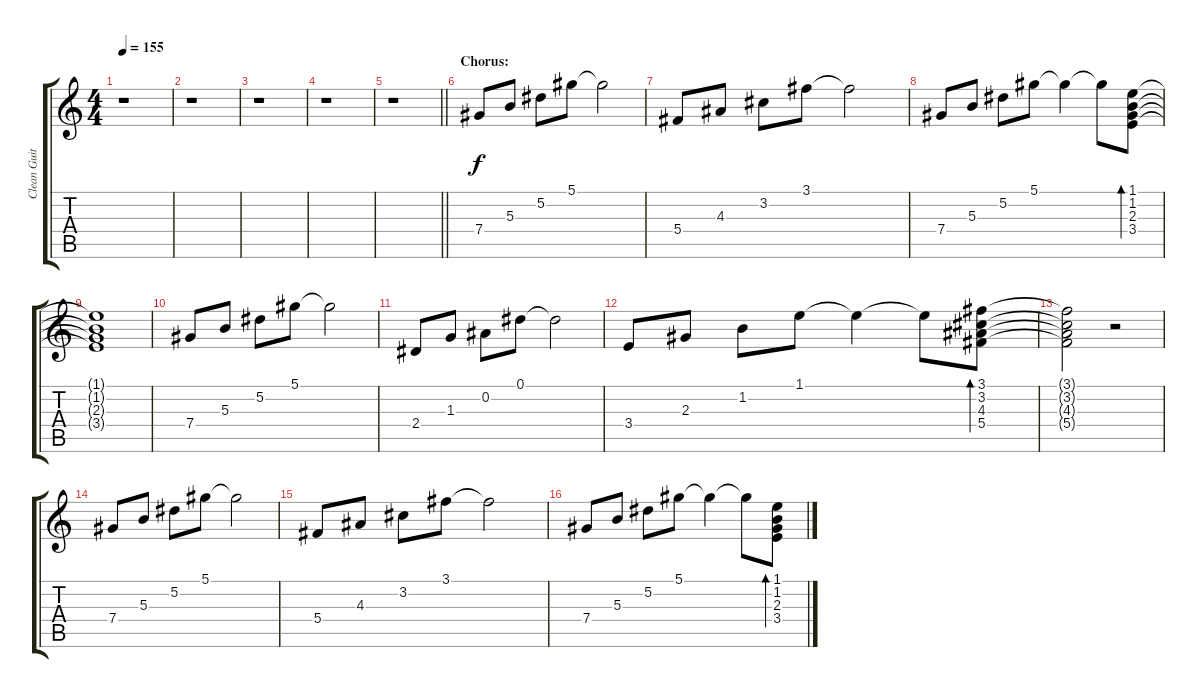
\track ("Clean Guitar" "Clean Guit") {instrument electricguitarclean}
\staff {score tabs}
\tuning (Eb4 Bb3 Gb3 Db3 Ab2 Eb2) {hide}
\ts (4 4)
\tempo 155
\clef g2
\ks c
r.1{dy f} |
r.1 |
r.1 |
r.1 |
\barLineRight lightlight
r.1 |
\section ("" "Chorus:")
7.4.8{instrument electricguitarclean} 5.3.8 5.2.8 5.1.8 5.1{t}.2 |
5.4.8 4.3.8 3.2.8 3.1.8 3.1{t}.2 |
7.4.8 5.3.8 5.2.8 5.1.8 5.1{t}.4 5.1{t}.8 (1.1 1.2 2.3 3.4).8{bd 240} |
(1.1{t} 1.2{t} 2.3{t} 3.4{t}).1 |
7.4.8 5.3.8 5.2.8 5.1.8 5.1{t}.2 |
2.4.8 1.3.8 0.2.8 0.1.8 0.1{t}.2 |
3.4.8 2.3.8 1.2.8 1.1.8 1.1{t}.4 1.1{t}.8 (3.1 3.2 4.3 5.4).8{bd 240} |
(3.1{t} 3.2{t} 4.3{t} 5.4{t}).2 r.2 |
7.4.8 5.3.8 5.2.8 5.1.8 5.1{t}.2 |
5.4.8 4.3.8 3.2.8 3.1.8 3.1{t}.2 |
7.4.8 5.3.8 5.2.8 5.1.8 5.1{t}.4 5.1{t}.8 (1.1 1.2 2.3 3.4).8{bd 240}
